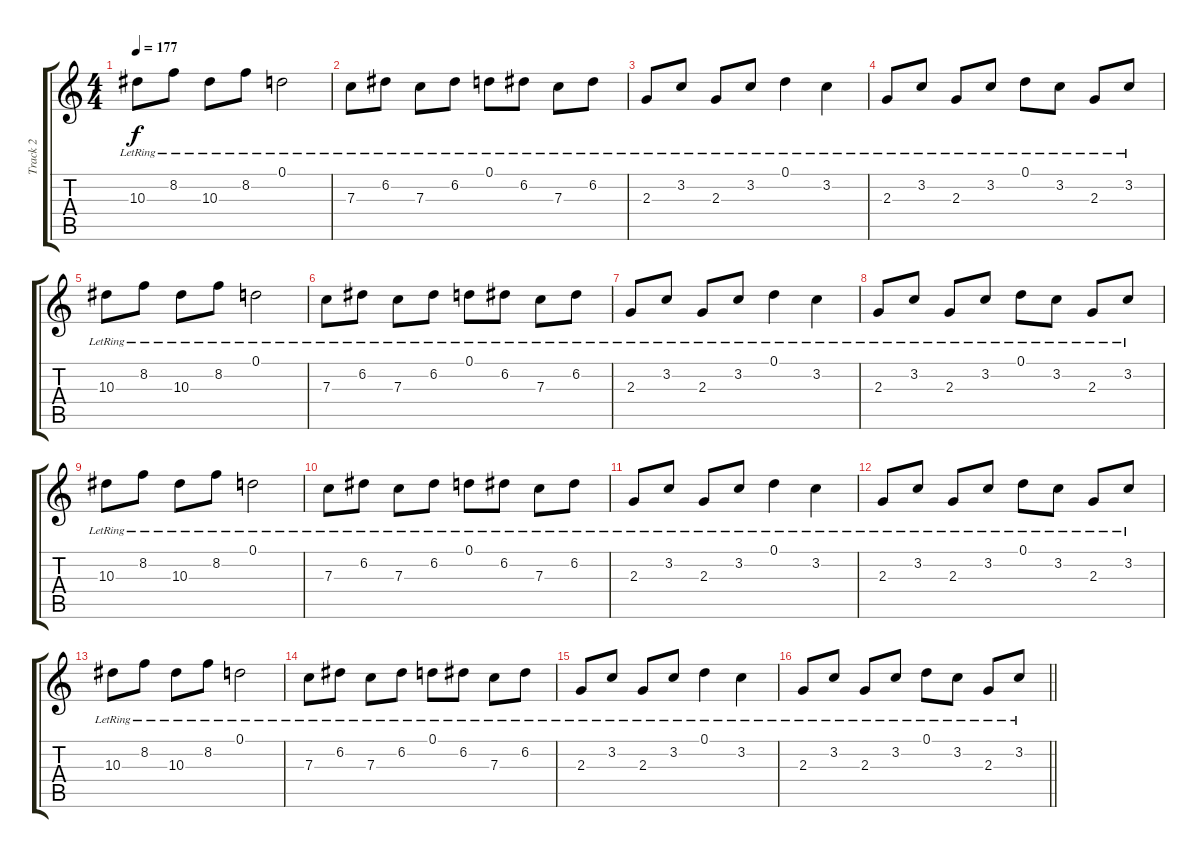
\track ("Track 2" "Track 2") {instrument distortionguitar}
\staff {score tabs}
\tuning (D4 A3 F3 C3 G2 C2) {hide}
\ts (4 4)
\tempo 177
\clef g2
\ks c
10.3{lr}.8{dy f} 8.2{lr}.8 10.3{lr}.8 8.2{lr}.8 0.1{lr}.2 |
7.3{lr}.8 6.2{lr}.8 7.3{lr}.8 6.2{lr}.8 0.1{lr}.8 6.2{lr}.8 7.3{lr}.8 6.2{lr}.8 |
2.3{lr}.8 3.2{lr}.8 2.3{lr}.8 3.2{lr}.8 0.1{lr}.4 3.2{lr}.4 |
2.3{lr}.8 3.2{lr}.8 2.3{lr}.8 3.2{lr}.8 0.1{lr}.8 3.2{lr}.8 2.3{lr}.8 3.2{lr}.8 |
10.3{lr}.8 8.2{lr}.8 10.3{lr}.8 8.2{lr}.8 0.1{lr}.2 |
7.3{lr}.8 6.2{lr}.8 7.3{lr}.8 6.2{lr}.8 0.1{lr}.8 6.2{lr}.8 7.3{lr}.8 6.2{lr}.8 |
2.3{lr}.8 3.2{lr}.8 2.3{lr}.8 3.2{lr}.8 0.1{lr}.4 3.2{lr}.4 |
2.3{lr}.8 3.2{lr}.8 2.3{lr}.8 3.2{lr}.8 0.1{lr}.8 3.2{lr}.8 2.3{lr}.8 3.2{lr}.8 |
10.3{lr}.8 8.2{lr}.8 10.3{lr}.8 8.2{lr}.8 0.1{lr}.2 |
7.3{lr}.8 6.2{lr}.8 7.3{lr}.8 6.2{lr}.8 0.1{lr}.8 6.2{lr}.8 7.3{lr}.8 6.2{lr}.8 |
2.3{lr}.8 3.2{lr}.8 2.3{lr}.8 3.2{lr}.8 0.1{lr}.4 3.2{lr}.4 |
2.3{lr}.8 3.2{lr}.8 2.3{lr}.8 3.2{lr}.8 0.1{lr}.8 3.2{lr}.8 2.3{lr}.8 3.2{lr}.8 |
10.3{lr}.8 8.2{lr}.8 10.3{lr}.8 8.2{lr}.8 0.1{lr}.2 |
7.3{lr}.8 6.2{lr}.8 7.3{lr}.8 6.2{lr}.8 0.1{lr}.8 6.2{lr}.8 7.3{lr}.8 6.2{lr}.8 |
2.3{lr}.8 3.2{lr}.8 2.3{lr}.8 3.2{lr}.8 0.1{lr}.4 3.2{lr}.4 |
\barLineRight lightlight
2.3{lr}.8 3.2{lr}.8 2.3{lr}.8 3.2{lr}.8 0.1{lr}.8 3.2{lr}.8 2.3{lr}.8 3.2{lr}.8
